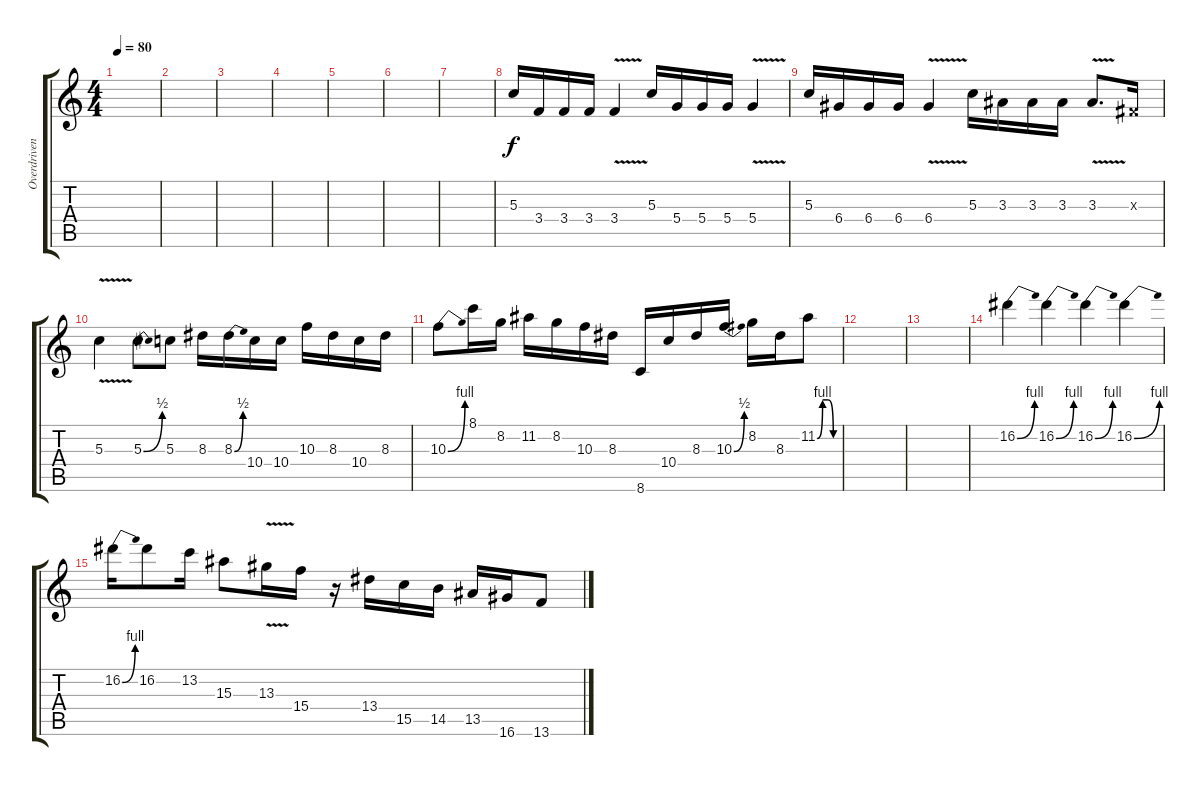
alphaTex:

\track ("Overdriven Guitar" "Overdriven") {instrument overdrivenguitar}
\staff {score tabs}
\tuning (E4 B3 G3 D3 A2 E2) {hide}
\ts (4 4)
\tempo 80
\clef g2
\ks c
|
|
|
|
|
|
|
5.3.16 3.4.16 3.4.16 3.4.16 3.4{v}.4 5.3.16 5.4.16 5.4.16 5.4.16 5.4{v}.4 |
5.3.16 6.4.16 6.4.16 6.4.16 6.4{v}.4 5.3.16 3.3.16 3.3.16 3.3.16 3.3{v}.8{d} -1.3{x}.16 |
5.3{v}.4 5.3{be (bend 0 0 60 2)}.8 5.3.8 8.3.16 8.3{be (bend 0 0 60 2)}.16 10.4.16 10.4.16 10.3.16 8.3.16 10.4.16 8.3.16 |
10.3{be (bend 0 0 60 4)}.8 8.1.16 8.2.16 11.2.16 8.2.16 10.3.16 8.3.16 8.6.16 10.4.16 8.3.16 10.3{be (bend 0 0 60 2)}.16 8.2.16 8.3.16 11.2{be (custom 0 0 15 4 30 4 45 0 60 0)}.8 |
|
|
16.2{be (bend 0 0 60 4)}.4 16.2{be (bend 0 0 60 4)}.4 16.2{be (bend 0 0 60 4)}.4 16.2{be (bend 0 0 60 4)}.4 |
16.2{be (bend 0 0 60 4)}.16 16.2.8 13.2.16 15.3.8 13.3{v}.16 15.4.16 r.16 13.4.16 15.5.16 14.5.16 13.5.16 16.6.16 13.6.8
